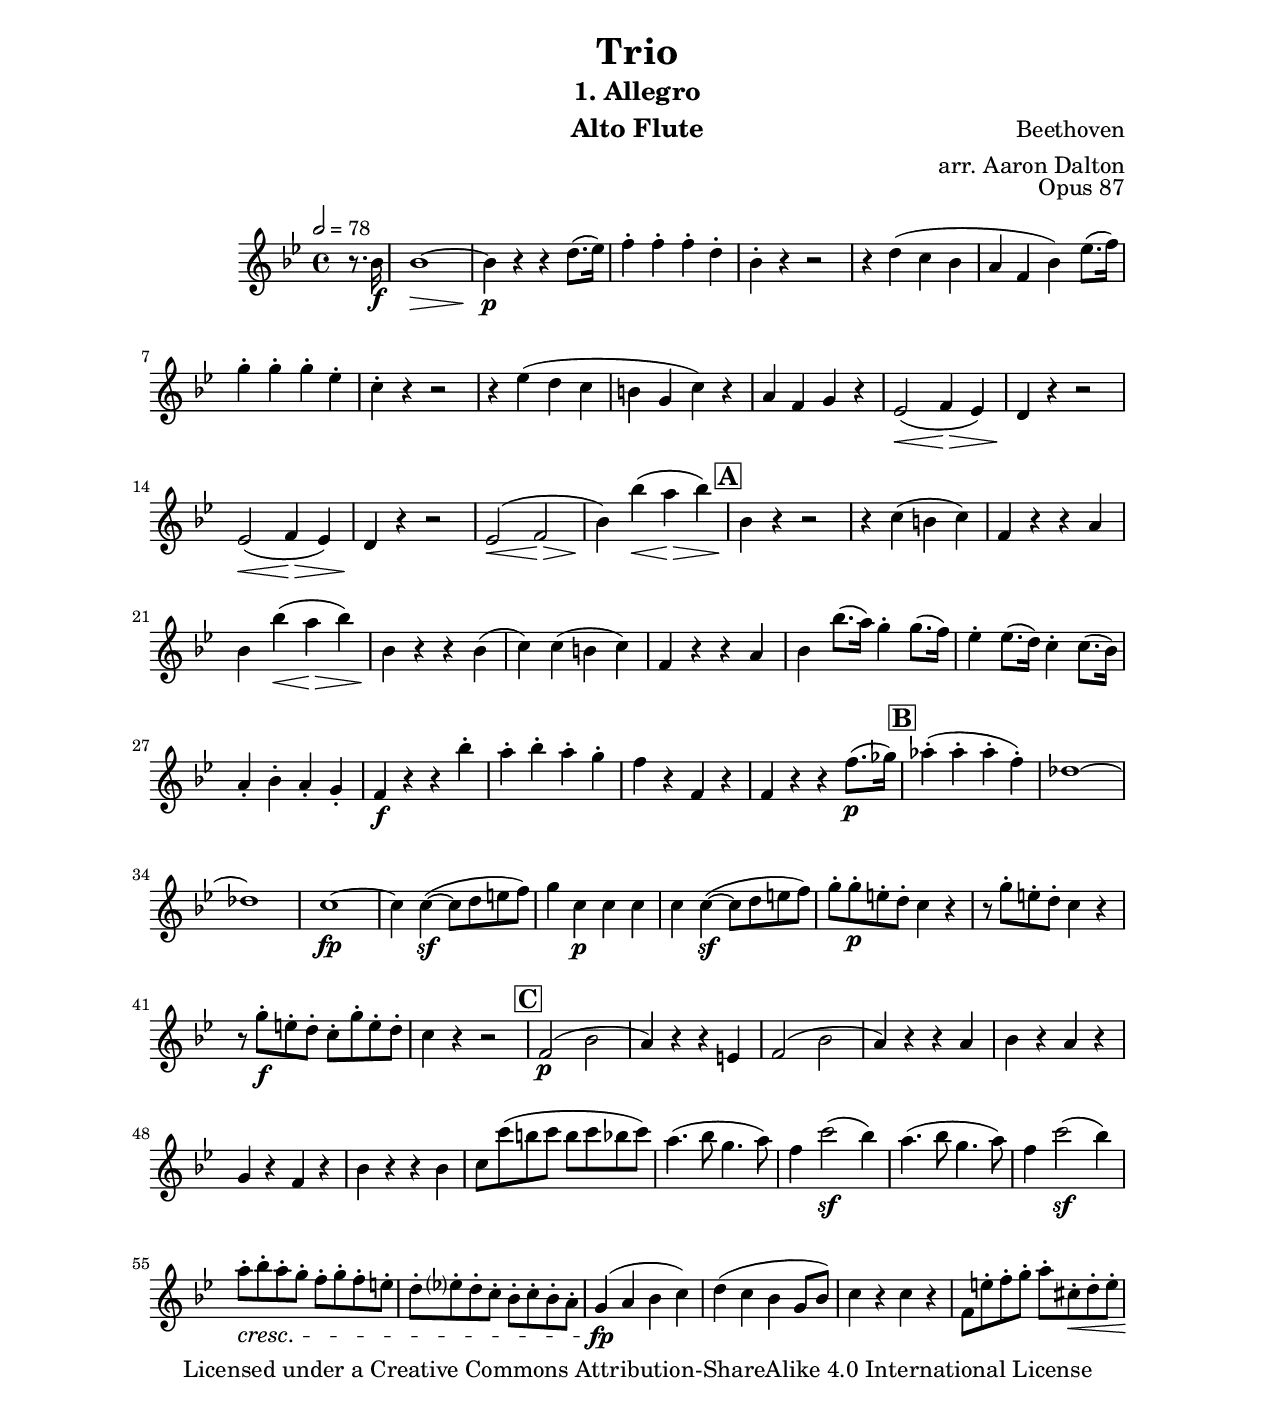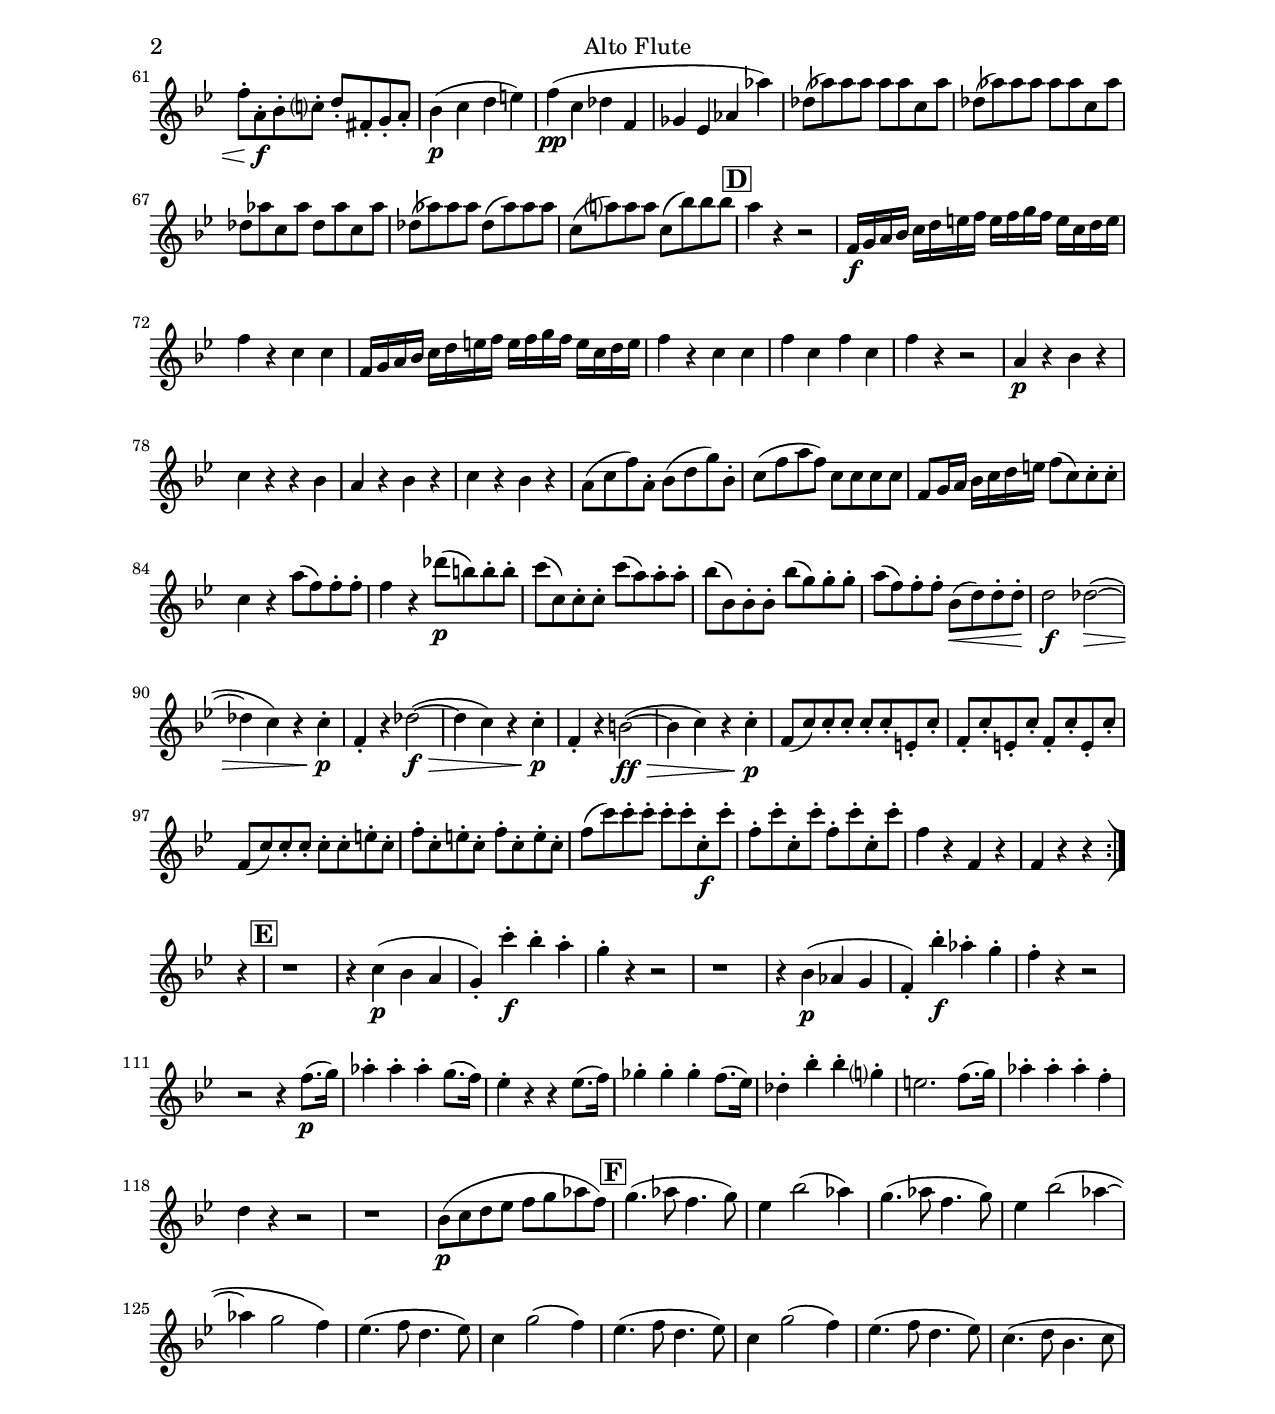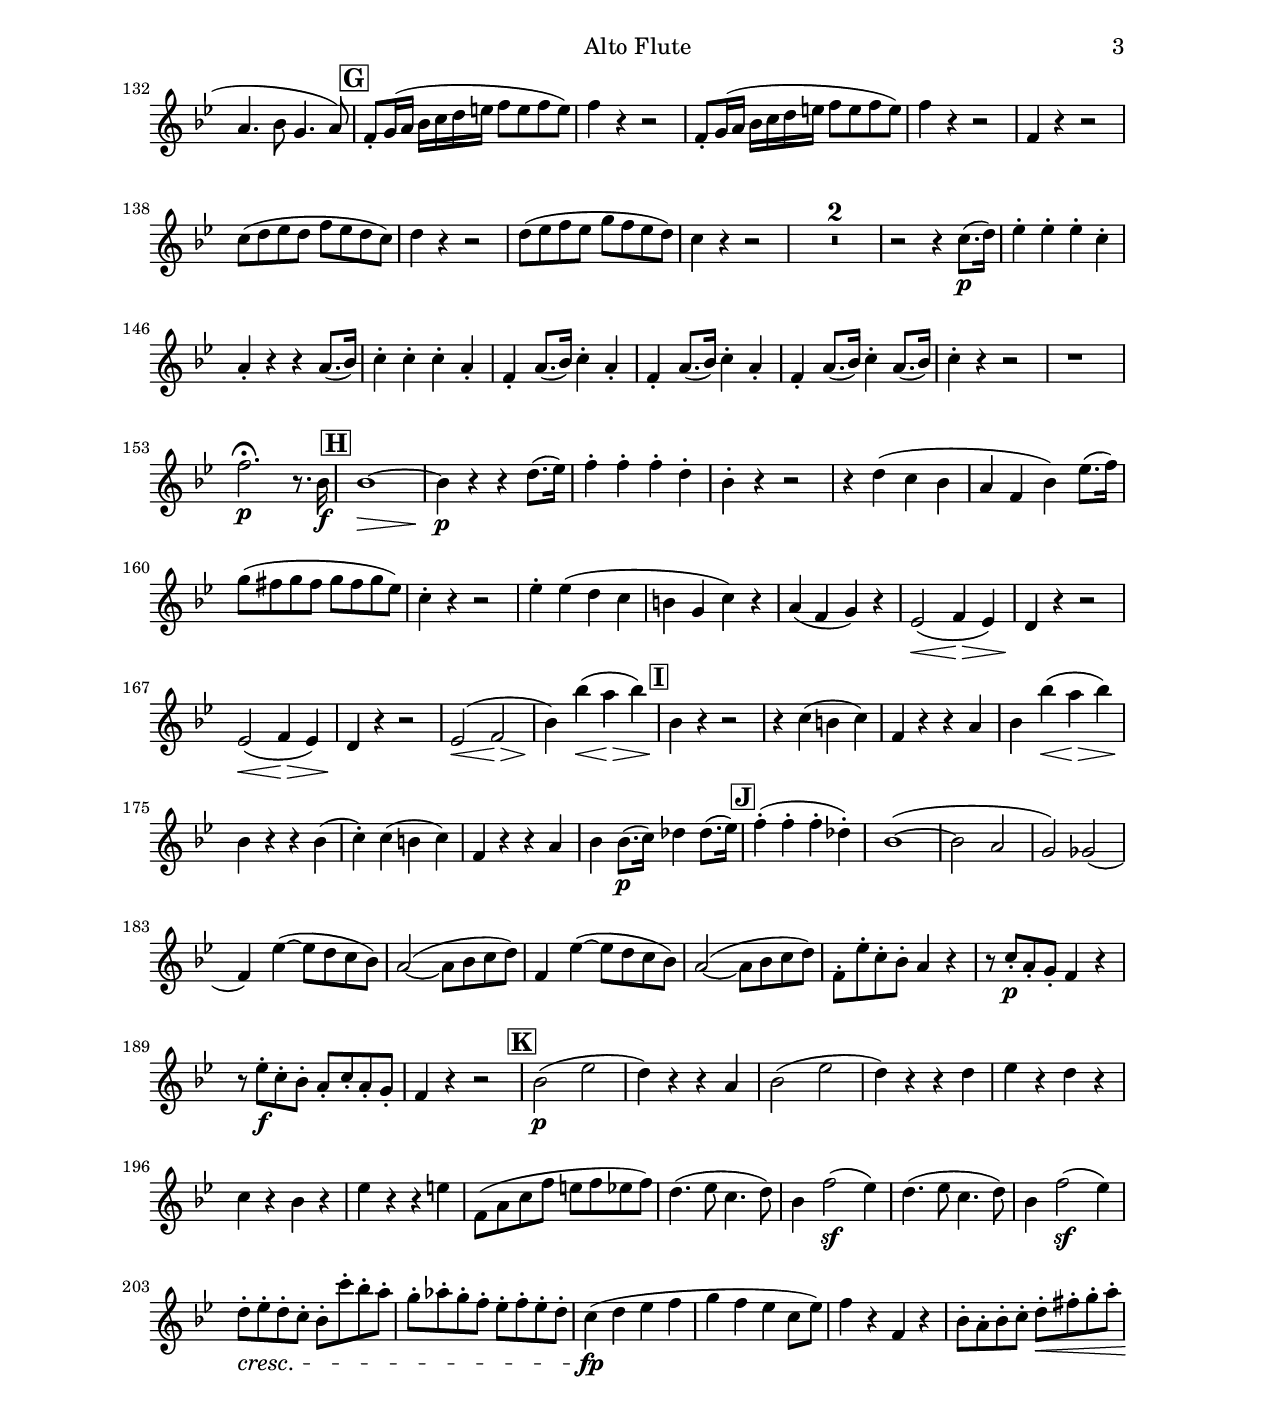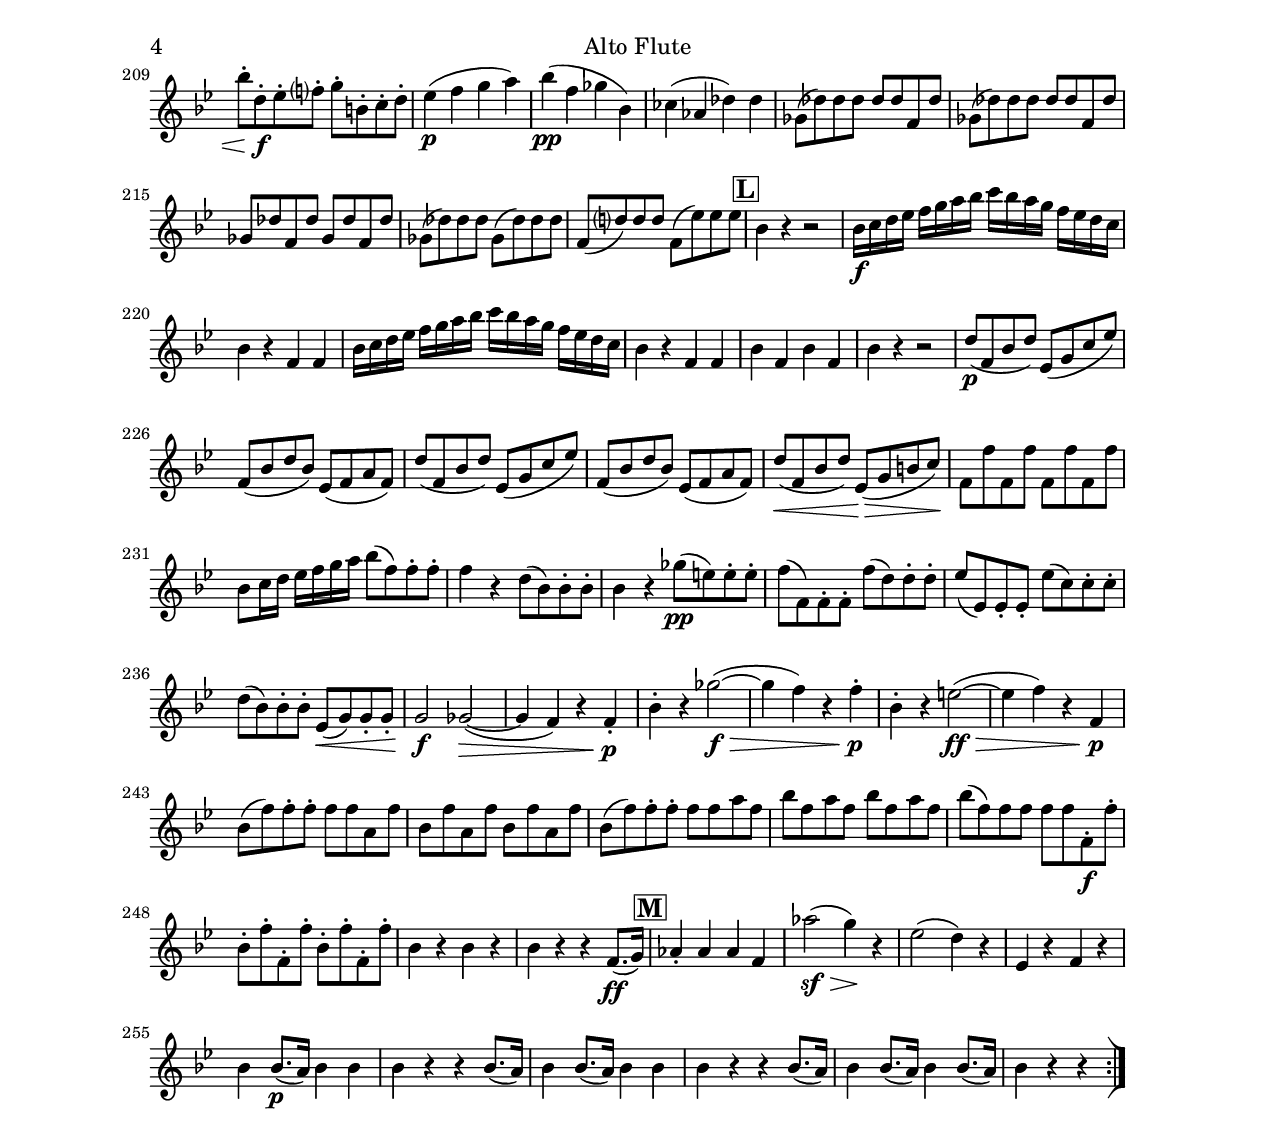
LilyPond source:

\version "2.20.0"

fourNotes = \relative c'' {
    \time 4/4
    \key g \major
    \tempo 2 = 78
    \clef "treble"

    \set Score.markFormatter = #format-mark-box-alphabet
    \accidentalStyle Score.modern-cautionary
    \compressFullBarRests

    % Bars 1-6
    \partial 4 r8. g16\f |
    g1~\> |
    g4\p r r b8.( c16) |
    d4-. d-. d-. b-. |
    g4-. r r2 |
    r4 b( a g |
    fis d g) c8.( d16) |

    % Bars 7-15
    e4-. e-. e-. c-. |
    a4-. r r2 |
    r4 c( b a |
    gis e a) r|
    fis d e r |
    c2(\< d4\> c) |
    b4\! r r2 |
    c2(\< d4\> c) |
    b4\! r r2 |

    % Bars 16-23
    c2(\< d\> |
    g4)\! g'(\< fis\> g) \mark \default | 
    g,\! r r2 |
    r4 a( gis a) |
    d, r r fis |
    g g'(\< fis\> g) |
    g,\! r r g( |
    a) a( gis a) |

    % Bars 24-30
    d,4 r r fis |
    g g'8.( fis16) e4-. e8.( d16) |
    c4-. c8.( b16) a4-. a8.( g16) |
    fis4-. g-. fis-. e-. |
    d4\f r r g'-. |
    fis-. g-. fis-. e-. |
    d r d, r |

    % Bars 31-37
    d4 r r d'8.(\p ees16) \mark \default |
    f4-.( f-. f-. d-.) |
    bes1~ |
    bes1 |
    a1~\fp |
    a4 a4~(\sf a8 b cis d) |
    e4 a,\p a a |

    % Bars 28-42
    a4 a4~(\sf a8 b cis d) |
    e8-. e-.\p cis-. b-. a4 r |
    r8 e'-. cis-. b-. a4 r |
    r8 e'-.\f cis-. b-. a-. e'-. cis-. b-. |
    a4 r r2 \mark \default |

    % Bars 43-50
    d,2(\p g |
    fis4) r r cis |
    d2( g |
    fis4) r r fis |
    g r fis r | 
    e r d r |
    g r r g |
    a8 a'( gis a gis a g a) |

    % Bars 51-55
    fis4.( g8 e4. fis8) |
    d4 a'2(\sf g4) |
    fis4.( g8 e4. fis8) |
    d4 a'2(\sf g4) |
    fis8-.\cresc g-. fis-. e-. d-. e-. d-. cis-. |

    % Bars 56-60
    b8-. c-. b-. a-. g-. a-. g-. fis-. |
    e4(\fp fis g a) |
    b4( a g e8 g) |
    a4 r a r |
    d,8 cis'-. d-. e-. fis-. ais,-.\< b-. cis-. |

    % Bars 61-65
    d8-. fis,-.\f g-. a-. b-. dis,-. e-. fis-. |
    g4(\p a b cis) |
    d4(\pp a bes d, |
    ees c f f') |
    bes,8( f') f f f f a, f' |

    % Bars 66-69
    bes,8( f') f f f f a, f' |
    bes, f' a, f' bes, f' a, f' |
    bes,( f') f f bes,( f') f f |
    a,( fis') fis fis a,( g') g g \mark \default |

    % Bars 70-72
    fis4 r r2 |
    d,16\f e fis g a b cis d cis d e d cis a b cis |
    d4 r a a |

    % Bars 73-76
    d,16 e fis g a b cis d cis d e d cis a b cis | 
    d4 r a a |
    d a d a |
    d r r2 |

    % Bars 77-82
    fis,4\p r g r |
    a r r g |
    fis r g r |
    a r g r |
    fis8( a d) fis,-. g( b e) g,-. |
    a( d fis d) a a a a |

    % Bars 83-86
    d,8 e16 fis g a b cis d8( a) a-. a-. |
    a4 r fis'8( d) d-. d-. |
    d4 r bes'8(\p gis) gis-. gis-. |
    a( a,) a-. a-. a'( fis) fis-. fis-.|

    % Bars 87-91
    g8( g,) g-. g-. g'( e) e-. e-. |
    fis( d) d-. d-. g,(\< b) b-. b-. |
    b2\f bes2~(\> |
    bes4 a) r a-.\p |
    d,-. r4 bes'2~(\f\> |

    % Bars 92-97
    bes4 a) r4 a-.\p |
    d,-. r gis2~(\ff\> |
    gis4 a) r a-.\p |
    d,8( a') a-. a-. a-. a-. cis,-. a'-. |
    d,-. a'-. cis,-. a'-. d,-. a'-. cis,-. a'-. |
    d,( a') a-. a-. a-. a-. cis-. a-. |

    % Bars 98-102
    d8-. a-. cis-. a-. d-. a-. cis-. a-. |
    d( a') a-. a-. a-. a-. a,-.\f a'-. |
    d,-. a'-. a,-. a'-. d,-. a'-. a,-. a'-. |
    d,4 r d, r |
    d r r \bar ":|]"

    % Bars 102-110
    \partial 4 r4 | \mark \default 
    r1 | 
    r4 a'(\p g fis |
    e-.) a'-.\f g-. fis-. |
    e-. r4 r2 |
    r1 |
    r4 g,(\p f e |
    d-.) g'-.\f f-. e-. |
    d-. r r2 |

    % Bars 111-116
    r2 r4 d8.(\p e16) |
    f4-. f-. f-. e8.( d16) |
    c4-. r r c8.( d16) |
    ees4-. ees-. ees-. d8.( c16) |
    bes4-. g'-. g-. e-. |
    cis2. d8.( e16) |

    % Bars 117-123
    f4-. f-. f-. d-. |
    b4 r r2 |
    r1 |
    g8(\p a b c d e f d) | \mark \default 
    e4.( f8 d4. e8) |
    c4 g'2( f4) |
    e4.( f8 d4. e8) |

    % Bars 124-129
    c4 g'2( f4~ |
    f4 e2 d4) |
    c4.( d8 b4. c8) |
    a4 e'2( d4) |
    c4.( d8 b4. c8) |
    a4 e'2( d4) |

    % Bars 130-134
    c4.( d8 b4. c8) |
    a4.( b8 g4. a8 |
    fis4. g8 e4. fis8) | \mark \default 
    d8-. e16( fis g a b cis d8 cis d cis) |
    d4 r r2 |

    % Bars 135-140
    d,8-. e16( fis g a b cis d8 cis d cis) |
    d4 r r2 |
    d,4 r r2 |
    a'8( b c b d c b a) | 
    b4 r r2 |
    b8( c d c e d c b) |

    % Bars 141-148
    a4 r r2 |
    R1*2
    r2 r4 a8.(\p b16) |
    c4-. c-. c-. a-. |
    fis-. r r fis8.( g16) |
    a4-. a-. a-. fis-. |
    d-. fis8.( g16) a4-. fis-. |

    % Bars 149-155
    d4-. fis8.( g16) a4-. fis-. |
    d4-. fis8.( g16) a4-. fis8.( g16) |
    a4-. r r2 |
    r1 |
    d2.\p\fermata r8. g,16\f | \mark \default 
    g1~\> |
    g4\p r r b8.( c16) |

    % Bars 156-162
    d4-. d-. d-. b-. |
    g-. r r2 |
    r4 b( a g |
    fis d g) c8.( d16) |
    e8( dis e dis e dis e c) |
    a4-. r r2 |
    c4-. c( b a |

    % Bars 163-171
    gis e a) r4 |
    fis( d e) r |
    c2(\< d4\> c) |
    b4\! r r2 |
    c2(\< d4\> c) |
    b4\! r r2 |
    c2(\< d\> |
    g4)\! g'(\< fis\> g) | \mark \default 
    g,4\! r r2 |

    % Bars 172-178
    r4 a( gis a) |
    d,4 r r fis |
    g4 g'(\< fis\> g) |
    g,\! r r g( |
    a-.) a( gis a) |
    d,4 r r fis |
    g4 g8.(\p a16) bes4 bes8.( c16) | \mark \default 

    % Bars 179-185
    d4-.( d-. d-. bes-.) |
    g1~( |
    g2 fis |
    e) ees2( |
    d4) c'4~( c8 b a g) |
    fis2~( fis8 g a b) |
    d,4 c'4~( c8 b a g) |

    % Bars 186-192
    fis2~( fis8 g a b) |
    d,8-. c'-. a-. g-. fis4 r |
    r8 a-.\p fis-. e-. d4 r |
    r8 c'-.\f a-. g-. fis-. a-. fis-. e-. |
    d4 r r2 | \mark \default 
    g2(\p c |
    b4) r r fis |

    % Bars 193-199
    g2( c |
    b4) r r b |
    c r b r |
    a r g r |
    c r r cis |
    d,8( fis a d cis d c d) |
    b4.( c8 a4. b8) |

    % Bars 200-204
    g4 d'2(\sf c4) |
    b4.( c8 a4. b8) |
    g4 d'2(\sf c4) |
    b8-.\cresc c-. b-. a-. g-. a'-. g-. fis-. |
    e-. f-. e-. d-. c-. d-. c-. b-. |

    % Bars 205-209
    a4(\fp b c d |
    e d c a8 c) |
    d4 r d, r |
    g8-. fis-. g-. a-. b-.\< dis-. e-. fis-. |
    g-. b,-.\f c-. d-. e-. gis,-. a-. b-. |

    % Bars 210-214
    c4(\p d e fis) |
    g(\pp d ees g,) |
    aes( f bes) bes |
    ees,8( bes') bes bes bes bes d, bes' |
    ees,( bes') bes bes bes bes d, bes' |

    % Bars 215-218
    ees,8 bes' d, bes' ees, bes' d, bes' |
    ees,( bes') bes bes ees,( bes') bes bes |
    d,( b') b b d,( c') c c | \mark \default 
    g4 r r2 |

    % Bars 219-221
    g16\f a b c d e fis g a g fis e d c b a |
    g4 r d d |
    g16 a b c d e fis g a g fis e d c b a |

    % Bars 222-227
    g4 r d d |
    g d g d |
    g r r2 |
    b8(\p d, g b) c,( e a c) |
    d,( g b g) c,( d fis d) |
    b'( d, g b) c,( e a c) |

    % Bars 228-231
    d,( g b g) c,( d fis d) |
    b'(\< d, g b) c,(\> e gis a) |
    d,\! d' d, d' d, d' d, d' |
    g,8 a16 b c d e fis g8( d) d-. d-. |

    % Bars 232-236
    d4 r b8( g) g-. g-. |
    g4 r ees'8(\pp cis) cis-. cis-. |
    d( d,) d-. d-. d'( b) b-. b-. |
    c( c,) c-. c-. c'( a) a-. a-. |
    b( g) g-. g-. c,(\< e) e-. e-. |

    % Bars 237-242
    e2\f ees2~(\> |
    ees4 d) r d-.\p |
    g-. r ees'2~(\f\> |
    ees4 d) r d-.\p |
    g,-. r cis2~(\ff\> |
    cis4 d) r d,\p |

    % Bars 243-247
    g8( d') d-. d-. d d fis, d' |
    g, d' fis, d' g, d' fis, d' |
    g,( d') d-. d-. d d fis d |
    g d fis d g d fis d |
    g( d) d d d d d,-.\f d'-. |

    % Bars 248-253
    g,8-. d'-. d,-. d'-. g,-. d'-. d,-. d'-. |
    g,4 r g r |
    g r r d8.(\ff e16) | \mark \default 
    f4-. f f d |
    f'2(\sf\> e4)\! r |
    c2( b4) r |

    % Bars 254-END
    c,4 r d r | 
    g g8.(\p fis16) g4 g |
    g r r g8.( fis16) |
    g4 g8.( fis16) g4 g |
    g4 r r g8.( fis16) |
    g4 g8.( fis16) g4 g8.( fis16) |
    g4 r r \bar ":|]"
}


\paper {
  #(set-paper-size "letter")
  top-margin = 1\in
  bottom-margin = 1\in
  left-margin = 1\in
  right-margin = 1\in
}

\header {
    instrument = "Alto Flute"
    title = "Trio"
    subtitle = "1. Allegro"
    opus = "Opus 87"
    composer = "Beethoven"
    arranger = "arr. Aaron Dalton"
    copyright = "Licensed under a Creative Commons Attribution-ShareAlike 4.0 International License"
}

\score
{
    %\new Staff \fourNotes
    \new Staff \transpose g bes \fourNotes
    \layout {
        #(layout-set-staff-size 18)
    }
    \midi {
        \tempo 2 = 78
    }
}


